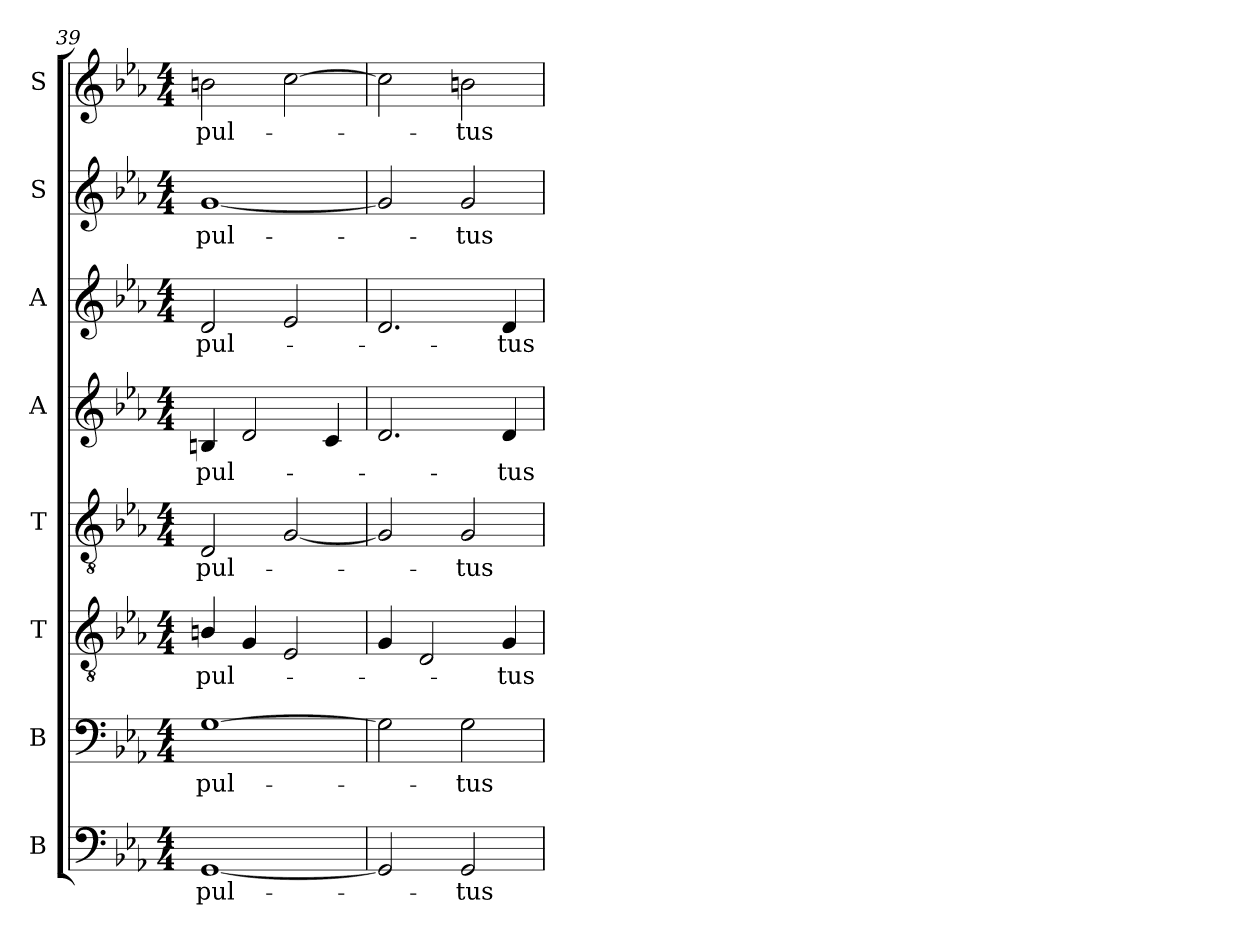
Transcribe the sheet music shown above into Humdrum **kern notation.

**kern	**text	**kern	**text	**kern	**text	**kern	**text	**kern	**text	**kern	**text	**kern	**text	**kern	**text
*part8	*part8	*part7	*part7	*part6	*part6	*part5	*part5	*part4	*part4	*part3	*part3	*part2	*part2	*part1	*part1
*staff8	*staff8	*staff7	*staff7	*staff6	*staff6	*staff5	*staff5	*staff4	*staff4	*staff3	*staff3	*staff2	*staff2	*staff1	*staff1
*I"B	*	*I"B	*	*I"T	*	*I"T	*	*I"A	*	*I"A	*	*I"S	*	*I"S	*
*I'B.	*	*I'B.	*	*I'T.	*	*I'T.	*	*I'A.	*	*I'A.	*	*I'S.	*	*I'S.	*
*clefF4	*	*clefF4	*	*clefGv2	*	*clefGv2	*	*clefG2	*	*clefG2	*	*clefG2	*	*clefG2	*
*	*	*	*	*ITrd7c12	*	*ITrd7c12	*	*	*	*	*	*	*	*	*
*k[b-e-a-]	*	*k[b-e-a-]	*	*k[b-e-a-]	*	*k[b-e-a-]	*	*k[b-e-a-]	*	*k[b-e-a-]	*	*k[b-e-a-]	*	*k[b-e-a-]	*
*E-:	*	*E-:	*	*E-:	*	*E-:	*	*E-:	*	*E-:	*	*E-:	*	*E-:	*
*M4/4	*	*M4/4	*	*M4/4	*	*M4/4	*	*M4/4	*	*M4/4	*	*M4/4	*	*M4/4	*
=39	=39	=39	=39	=39	=39	=39	=39	=39	=39	=39	=39	=39	=39	=39	=39
!	!LO:LY:b:color=#000000	!	!	!	!	!	!	!	!	!	!	!	!	!	!
!	!	!	!LO:LY:b:color=#000000	!	!	!	!	!	!	!	!	!	!	!	!
!	!	!	!	!	!LO:LY:b:color=#000000	!	!	!	!	!	!	!	!	!	!
!	!	!	!	!	!	!	!LO:LY:b:color=#000000	!	!	!	!	!	!	!	!
!	!	!	!	!	!	!	!	!	!LO:LY:b:color=#000000	!	!	!	!	!	!
!	!	!	!	!	!	!	!	!	!	!	!LO:LY:b:color=#000000	!	!	!	!
!	!	!	!	!	!	!	!	!	!	!	!	!	!LO:LY:b:color=#000000	!	!
!	!	!	!	!	!	!	!	!	!	!	!	!	!	!	!LO:LY:b:color=#000000
[1GGi	-pul-	[1Gi	-pul-	4BBni/	-pul-	2DDi/	-pul-	4Bni/	-pul-	2di/	-pul-	[1gi	-pul-	2bni\	-pul-
.	.	.	.	4GGi/	.	.	.	2di/	.	.	.	.	.	.	.
.	.	.	.	2EE-i/	.	[2GGi/	.	.	.	2e-i/	.	.	.	[2cci\	.
.	.	.	.	.	.	.	.	4ci/	.	.	.	.	.	.	.
=40	=40	=40	=40	=40	=40	=40	=40	=40	=40	=40	=40	=40	=40	=40	=40
2GGi/]	.	2Gi\]	.	4GGi/	.	2GGi/]	.	2.di/	.	2.di/	.	2gi/]	.	2cci\]	.
.	.	.	.	2DDi/	.	.	.	.	.	.	.	.	.	.	.
!	!LO:LY:b:color=#000000	!	!	!	!	!	!	!	!	!	!	!	!	!	!
!	!	!	!LO:LY:b:color=#000000	!	!	!	!	!	!	!	!	!	!	!	!
!	!	!	!	!	!	!	!LO:LY:b:color=#000000	!	!	!	!	!	!	!	!
!	!	!	!	!	!	!	!	!	!	!	!	!	!LO:LY:b:color=#000000	!	!
!	!	!	!	!	!	!	!	!	!	!	!	!	!	!	!LO:LY:b:color=#000000
2GGi/	-tus	2Gi\	-tus	.	.	2GGi/	-tus	.	.	.	.	2gi/	-tus	2bni\	-tus
!	!	!	!	!	!LO:LY:b:color=#000000	!	!	!	!	!	!	!	!	!	!
!	!	!	!	!	!	!	!	!	!LO:LY:b:color=#000000	!	!	!	!	!	!
!	!	!	!	!	!	!	!	!	!	!	!LO:LY:b:color=#000000	!	!	!	!
.	.	.	.	4GGi/	-tus	.	.	4di/	-tus	4di/	-tus	.	.	.	.
=	=	=	=	=	=	=	=	=	=	=	=	=	=	=	=
*-	*-	*-	*-	*-	*-	*-	*-	*-	*-	*-	*-	*-	*-	*-	*-
